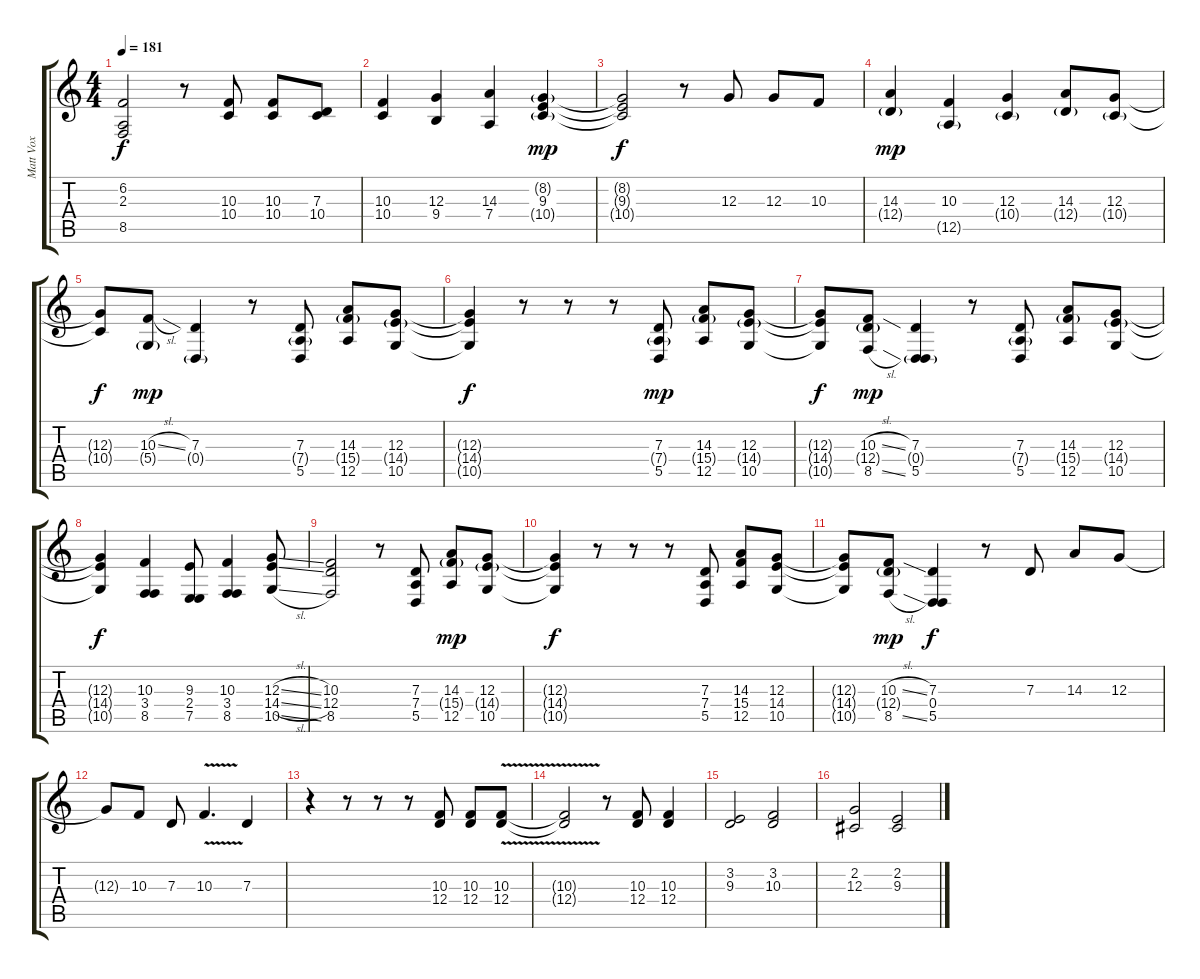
\track ("Matt Vox" "Matt Vox") {instrument tenorsax}
\staff {score tabs}
\tuning (E4 B3 G3 D3 A2 E2) {hide}
\ts (4 4)
\tempo 181
\clef g2
\ks c
(6.2{t} 2.3{t} 8.5).2{dy f} r.8 (10.3 10.4).8 (10.3 10.4).8 (7.3 10.4).8 |
(10.3 10.4).4 (12.3 9.4).4 (14.3 7.4).4 (8.2{g} 9.3 10.4{g}).4{dy mp} |
(8.2{t} 9.3{t} 10.4{t}).2{dy f} r.8 12.3.8 12.3.8 10.3.8 |
(14.3 12.4{g}).4{dy mp} (10.3 12.5{g}).4 (12.3 10.4{g}).4 (14.3 12.4{g}).8 (12.3 10.4{g}).8 |
(12.3{t} 10.4{t}).8{dy f} (10.3{sl} 5.4{g}).8{dy mp} (7.3 0.4{g}).4 r.8 (7.3 7.4{g} 5.5).8 (14.3 15.4{g} 12.5).8 (12.3 14.4{g} 10.5).8 |
(12.3{t} 14.4{t} 10.5{t}).4{dy f} r.8 r.8 r.8 (7.3 7.4{g} 5.5).8{dy mp} (14.3 15.4{g} 12.5).8 (12.3 14.4{g} 10.5).8 |
(12.3{t} 14.4{t} 10.5{t}).8{dy f} (10.3{sl} 12.4{g} 8.5{sl}).8{dy mp} (7.3 0.4{g} 5.5).4 r.8 (7.3 7.4{g} 5.5).8 (14.3 15.4{g} 12.5).8 (12.3 14.4{g} 10.5).8 |
(12.3{t} 14.4{t} 10.5{t}).4{dy f} (10.3 3.4 8.5).4 (9.3 2.4 7.5).8 (10.3 3.4 8.5).4 (12.3{sl} 14.4{sl} 10.5{sl}).8 |
(10.3 12.4 8.5).2 r.8 (7.3 7.4 5.5).8 (14.3 15.4{g} 12.5).8{dy mp} (12.3 14.4{g} 10.5).8 |
(12.3{t} 14.4{t} 10.5{t}).4{dy f} r.8 r.8 r.8 (7.3 7.4 5.5).8 (14.3 15.4 12.5).8 (12.3 14.4 10.5).8 |
(12.3{t} 14.4{t} 10.5{t}).8 (10.3{sl} 12.4{g} 8.5{sl}).8{dy mp} (7.3 0.4 5.5).4{dy f} r.8 7.3.8 14.3.8 12.3.8 |
12.3{t}.8 10.3.8 7.3.8 10.3{v}.4{d} 7.3.4 |
r.4 r.8 r.8 r.8 (10.3 12.4).8 (10.3 12.4).8 (10.3{v} 12.4{v}).8 |
(10.3{t} 12.4{t}).2 r.8 (10.3 12.4).8 (10.3 12.4).4 |
(3.2 9.3).2 (3.2 10.3).2 |
(2.2 12.3).2 (2.2 9.3).2
